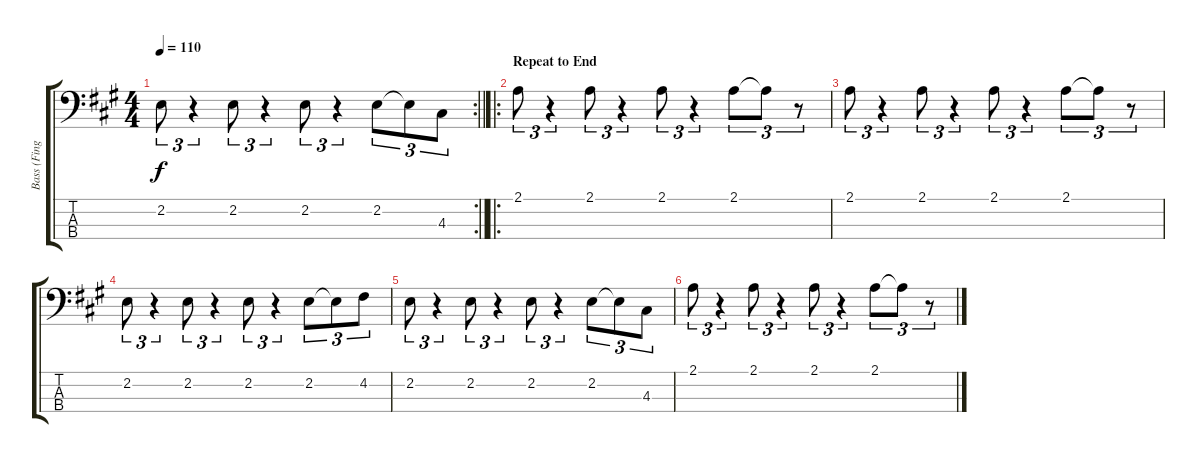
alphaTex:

\track ("Bass (Finger)" "Bass (Fing") {instrument electricbassfinger}
\staff {score tabs}
\tuning (G2 D2 A1 E1) {hide}
\rc 2
\ts (4 4)
\tempo 110
\clef f4
\barLineRight lightlight
\ks a
2.2.8{tu (3 2) dy f} r.4{tu (3 2)} 2.2.8{tu (3 2)} r.4{tu (3 2)} 2.2.8{tu (3 2)} r.4{tu (3 2)} 2.2.8{tu (3 2)} 2.2{t}.8{tu (3 2)} 4.3.8{tu (3 2)} |
\ro
\section ("" "Repeat to End")
2.1.8{tu (3 2)} r.4{tu (3 2)} 2.1.8{tu (3 2)} r.4{tu (3 2)} 2.1.8{tu (3 2)} r.4{tu (3 2)} 2.1.8{tu (3 2)} 2.1{t}.8{tu (3 2)} r.8{tu (3 2)} |
2.1.8{tu (3 2)} r.4{tu (3 2)} 2.1.8{tu (3 2)} r.4{tu (3 2)} 2.1.8{tu (3 2)} r.4{tu (3 2)} 2.1.8{tu (3 2)} 2.1{t}.8{tu (3 2)} r.8{tu (3 2)} |
2.2.8{tu (3 2)} r.4{tu (3 2)} 2.2.8{tu (3 2)} r.4{tu (3 2)} 2.2.8{tu (3 2)} r.4{tu (3 2)} 2.2.8{tu (3 2)} 2.2{t}.8{tu (3 2)} 4.2.8{tu (3 2)} |
2.2.8{tu (3 2)} r.4{tu (3 2)} 2.2.8{tu (3 2)} r.4{tu (3 2)} 2.2.8{tu (3 2)} r.4{tu (3 2)} 2.2.8{tu (3 2)} 2.2{t}.8{tu (3 2)} 4.3.8{tu (3 2)} |
2.1.8{tu (3 2)} r.4{tu (3 2)} 2.1.8{tu (3 2)} r.4{tu (3 2)} 2.1.8{tu (3 2)} r.4{tu (3 2)} 2.1.8{tu (3 2)} 2.1{t}.8{tu (3 2)} r.8{tu (3 2)}
